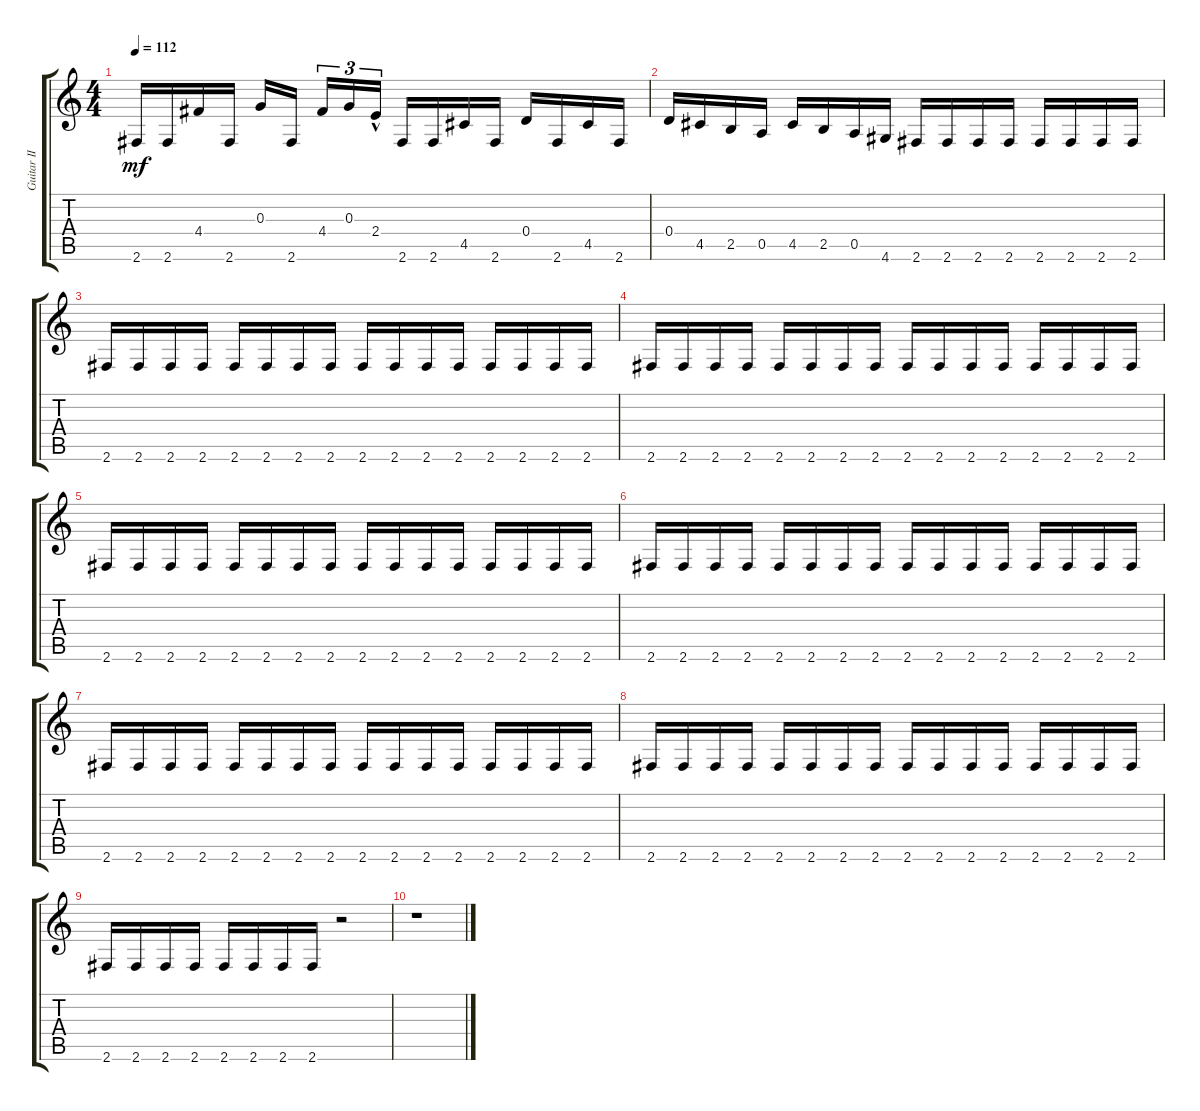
\track ("Guitar II" "Guitar II") {instrument distortionguitar}
\staff {score tabs}
\tuning (E4 B3 G3 D3 A2 E2) {hide}
\ts (4 4)
\tempo 112
\clef g2
\ks c
2.6.16{dy mf} 2.6.16 4.4.16 2.6.16 0.3.16 2.6.16 4.4.16{tu (3 2)} 0.3.16{tu (3 2)} 2.4{hac}.16{tu (3 2)} 2.6.16 2.6.16 4.5.16 2.6.16 0.4.16 2.6.16 4.5.16 2.6.16 |
0.4.16 4.5.16 2.5.16 0.5.16 4.5.16 2.5.16 0.5.16 4.6.16 2.6.16 2.6.16 2.6.16 2.6.16 2.6.16 2.6.16 2.6.16 2.6.16 |
2.6.16 2.6.16 2.6.16 2.6.16 2.6.16 2.6.16 2.6.16 2.6.16 2.6.16 2.6.16 2.6.16 2.6.16 2.6.16 2.6.16 2.6.16 2.6.16 |
2.6.16 2.6.16 2.6.16 2.6.16 2.6.16 2.6.16 2.6.16 2.6.16 2.6.16 2.6.16 2.6.16 2.6.16 2.6.16 2.6.16 2.6.16 2.6.16 |
2.6.16 2.6.16 2.6.16 2.6.16 2.6.16 2.6.16 2.6.16 2.6.16 2.6.16 2.6.16 2.6.16 2.6.16 2.6.16 2.6.16 2.6.16 2.6.16 |
2.6.16 2.6.16 2.6.16 2.6.16 2.6.16 2.6.16 2.6.16 2.6.16 2.6.16 2.6.16 2.6.16 2.6.16 2.6.16 2.6.16 2.6.16 2.6.16 |
2.6.16 2.6.16 2.6.16 2.6.16 2.6.16 2.6.16 2.6.16 2.6.16 2.6.16 2.6.16 2.6.16 2.6.16 2.6.16 2.6.16 2.6.16 2.6.16 |
2.6.16 2.6.16 2.6.16 2.6.16 2.6.16 2.6.16 2.6.16 2.6.16 2.6.16 2.6.16 2.6.16 2.6.16 2.6.16 2.6.16 2.6.16 2.6.16 |
2.6.16 2.6.16 2.6.16 2.6.16 2.6.16 2.6.16 2.6.16 2.6.16 r.2 |
r.1
